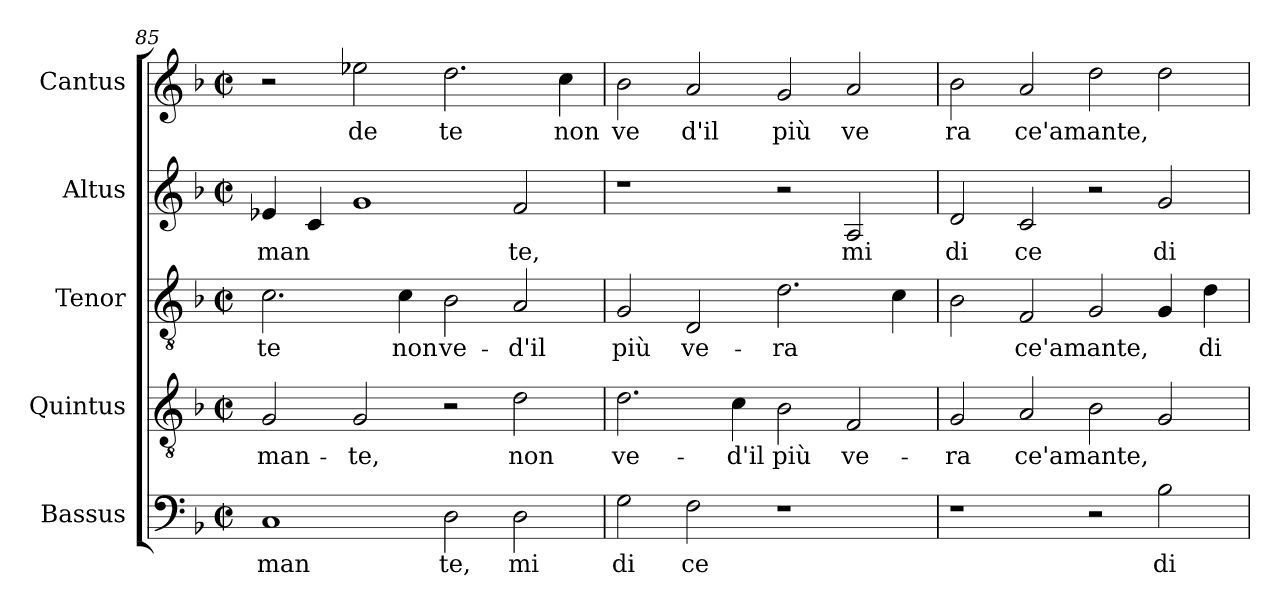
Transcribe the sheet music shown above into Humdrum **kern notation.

**kern	**text	**kern	**text	**kern	**text	**kern	**text	**kern	**text
*part5	*part5	*part4	*part4	*part3	*part3	*part2	*part2	*part1	*part1
*staff5	*staff5	*staff4	*staff4	*staff3	*staff3	*staff2	*staff2	*staff1	*staff1
*I"Bassus	*	*I"Quintus	*	*I"Tenor	*	*I"Altus	*	*I"Cantus	*
*clefF4	*	*clefGv2	*	*clefGv2	*	*clefG2	*	*clefG2	*
*k[b-]	*	*k[b-]	*	*k[b-]	*	*k[b-]	*	*k[b-]	*
*F:	*	*F:	*	*F:	*	*F:	*	*F:	*
*M2/2	*	*M2/2	*	*M2/2	*	*M2/2	*	*M2/2	*
*met(c|)	*	*met(c|)	*	*met(c|)	*	*met(c|)	*	*met(c|)	*
=85	=85	=85	=85	=85	=85	=85	=85	=85	=85
!	!LO:LY:b:cj	!	!LO:LY:b	!	!LO:LY:b:cj	!	!LO:LY:b	!	!
1C	man	2G/	-man-	2.c\	te	4e-X/	man	2r	.
!	!	!	!	!	!	!	!LO:LY:b	!	!
.	.	.	.	.	.	4c/	.	.	.
!	!	!	!LO:LY:b	!	!	!	!LO:LY:b	!	!LO:LY:b:cj
.	.	2G/	-te,	.	.	1g	.	2ee-\	de
!	!	!	!	!	!LO:LY:b:cj	!	!	!	!
.	.	.	.	4c\	non	.	.	.	.
!	!LO:LY:b:cj	!	!	!	!LO:LY:b:cj	!	!	!	!LO:LY:b:cj
2D\	te,	2r	.	2B-\	ve-	.	.	2.dd\	te
!	!LO:LY:b:cj	!	!LO:LY:b	!	!LO:LY:b:cj	!	!LO:LY:b	!	!
2D\	mi	2d\	non	2A/	-d'il	2f/	te,	.	.
!	!	!	!	!	!	!	!	!	!LO:LY:b:cj
.	.	.	.	.	.	.	.	4cc\	non
=86	=86	=86	=86	=86	=86	=86	=86	=86	=86
!	!LO:LY:b:cj	!	!LO:LY:b	!	!LO:LY:b:cj	!	!	!	!LO:LY:b:cj
2G\	di	2.d\	ve-	2G/	più	1r	.	2b-\	ve
!	!LO:LY:b:cj	!	!	!	!LO:LY:b:cj	!	!	!	!LO:LY:b:cj
2F\	ce	.	.	2D/	ve-	.	.	2a/	d'il
!	!	!	!LO:LY:b	!	!	!	!	!	!
.	.	4c\	-d'il	.	.	.	.	.	.
!	!	!	!LO:LY:b	!	!LO:LY:b:cj	!	!	!	!LO:LY:b:cj
1r	.	2B-\	più	2.d\	-ra-	2r	.	2g/	più
!	!	!	!LO:LY:b	!	!	!	!LO:LY:b	!	!LO:LY:b:cj
.	.	2F/	ve-	.	.	2A/	mi	2a/	ve
!	!	!	!	!	!LO:LY:b:cj	!	!	!	!
.	.	.	.	4c\	--	.	.	.	.
!!LO:PB:g=z
=87	=87	=87	=87	=87	=87	=87	=87	=87	=87
!	!	!	!LO:LY:b	!	!LO:LY:b:cj	!	!LO:LY:b	!	!LO:LY:b:cj
1r	.	2G/	-ra	2B-\	--	2d/	di	2b-\	ra
!	!	!	!LO:LY:b	!	!LO:LY:b:cj	!	!LO:LY:b	!	!LO:LY:b:cj
.	.	2A/	ce'amante,	2F/	-ce'amante,	2c/	ce	2a/	ce'amante,
!	!	!	!LO:LY:b	!	!LO:LY:b:cj	!	!	!	!LO:LY:b:cj
2r	.	2B-\	.	2G/	.	2r	.	2dd\	.
!	!LO:LY:b:cj	!	!LO:LY:b	!	!LO:LY:b:cj	!	!LO:LY:b	!	!LO:LY:b:cj
2B-\	di	2G/	.	4G/	.	2g/	di	2dd\	.
!	!	!	!	!	!LO:LY:b:cj	!	!	!	!
.	.	.	.	4d\	di	.	.	.	.
=	=	=	=	=	=	=	=	=	=
*-	*-	*-	*-	*-	*-	*-	*-	*-	*-
